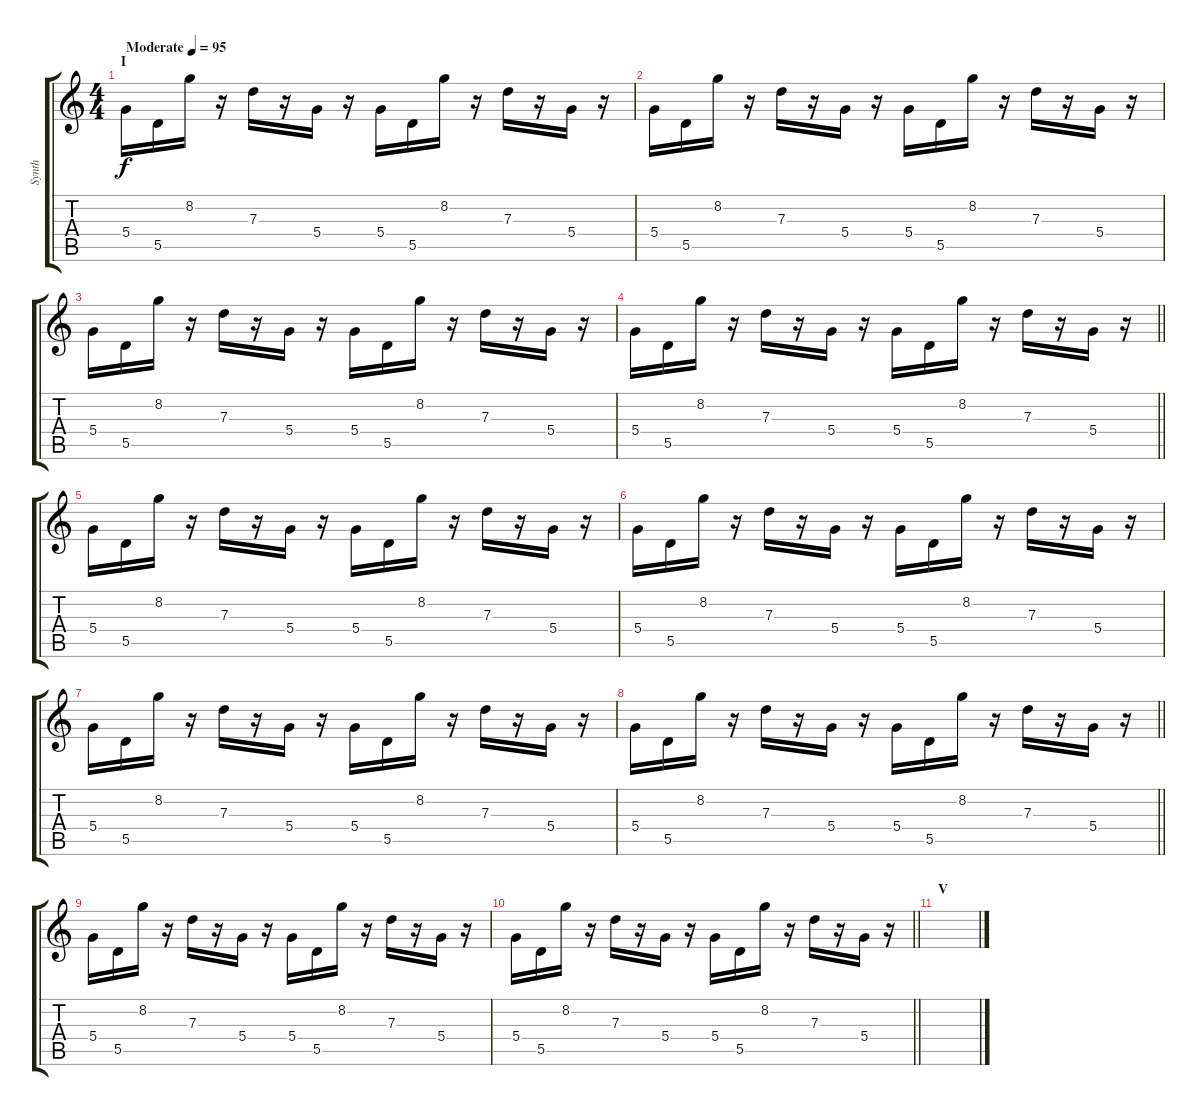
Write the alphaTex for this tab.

\track ("Synth" "Synth") {instrument overdrivenguitar}
\staff {score tabs}
\tuning (E4 B3 G3 D3 A2 E2) {hide}
\ts (4 4)
\section ("" "I")
\tempo (95 "Moderate")
\clef g2
\ks c
5.4.16{dy f instrument overdrivenguitar} 5.5.16 8.2.16 r.16 7.3.16 r.16 5.4.16 r.16 5.4.16 5.5.16 8.2.16 r.16 7.3.16 r.16 5.4.16 r.16 |
5.4.16 5.5.16 8.2.16 r.16 7.3.16 r.16 5.4.16 r.16 5.4.16 5.5.16 8.2.16 r.16 7.3.16 r.16 5.4.16 r.16 |
5.4.16 5.5.16 8.2.16 r.16 7.3.16 r.16 5.4.16 r.16 5.4.16 5.5.16 8.2.16 r.16 7.3.16 r.16 5.4.16 r.16 |
\barLineRight lightlight
5.4.16 5.5.16 8.2.16 r.16 7.3.16 r.16 5.4.16 r.16 5.4.16 5.5.16 8.2.16 r.16 7.3.16 r.16 5.4.16 r.16 |
5.4.16 5.5.16 8.2.16 r.16 7.3.16 r.16 5.4.16 r.16 5.4.16 5.5.16 8.2.16 r.16 7.3.16 r.16 5.4.16 r.16 |
5.4.16 5.5.16 8.2.16 r.16 7.3.16 r.16 5.4.16 r.16 5.4.16 5.5.16 8.2.16 r.16 7.3.16 r.16 5.4.16 r.16 |
5.4.16 5.5.16 8.2.16 r.16 7.3.16 r.16 5.4.16 r.16 5.4.16 5.5.16 8.2.16 r.16 7.3.16 r.16 5.4.16 r.16 |
\barLineRight lightlight
5.4.16 5.5.16 8.2.16 r.16 7.3.16 r.16 5.4.16 r.16 5.4.16 5.5.16 8.2.16 r.16 7.3.16 r.16 5.4.16 r.16 |
5.4.16 5.5.16 8.2.16 r.16 7.3.16 r.16 5.4.16 r.16 5.4.16 5.5.16 8.2.16 r.16 7.3.16 r.16 5.4.16 r.16 |
\barLineRight lightlight
5.4.16 5.5.16 8.2.16 r.16 7.3.16 r.16 5.4.16 r.16 5.4.16 5.5.16 8.2.16 r.16 7.3.16 r.16 5.4.16 r.16 |
\section ("" "V")
